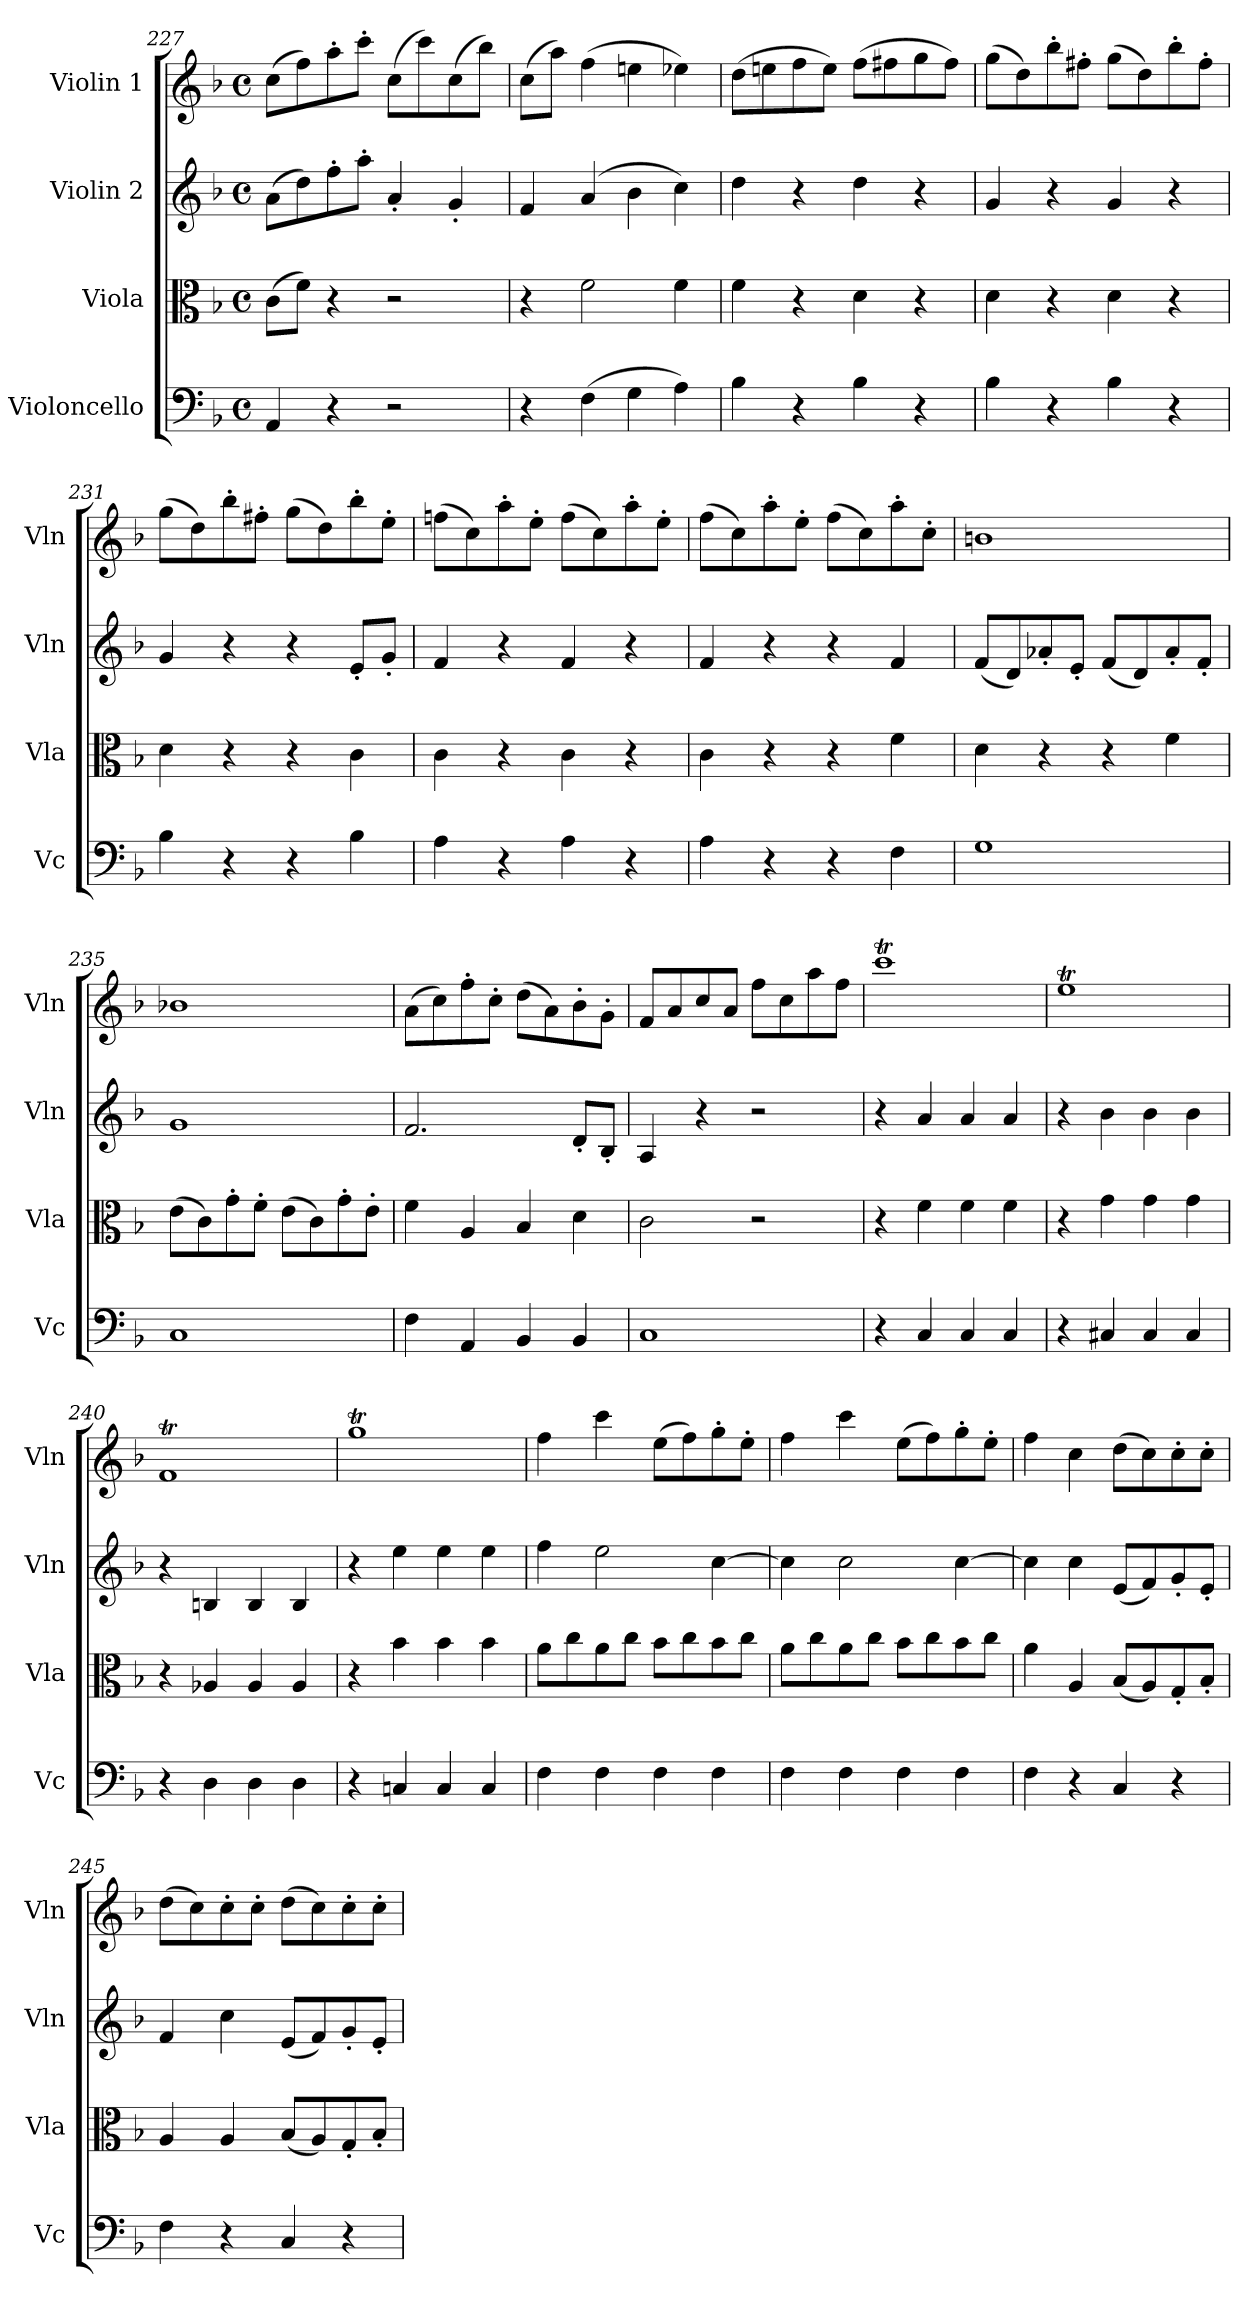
**kern	**kern	**kern	**kern
*part4	*part3	*part2	*part1
*staff4	*staff3	*staff2	*staff1
*I"Violoncello	*I"Viola	*I"Violin 2	*I"Violin 1
*I'Vc	*I'Vla	*I'Vln	*I'Vln
!!LO:LB:g=z
*clefF4	*clefC3	*clefG2	*clefG2
*k[b-]	*k[b-]	*k[b-]	*k[b-]
*M4/4	*M4/4	*M4/4	*M4/4
*met(c)	*met(c)	*met(c)	*met(c)
=227	=227	=227	=227
4AA/	(>8c\L	(>8a\L	(>8cc\L
.	8f\J)	8dd\)	8ff\)
4r	4r	8ff'\	8aa'\
.	.	8aa'\J	8ccc'\J
2r	2r	4a'/	(>8cc\L
.	.	.	8ccc\)
.	.	4g'/	(>8cc\
.	.	.	8bb-\J)
=228	=228	=228	=228
4r	4r	4f/	(>8cc\L
.	.	.	8aa\J)
(>4F\	2f\	(>4a/	(>4ff\
4G\	.	4b-\	4een\
4A\)	4f\	4cc\)	4ee-X\)
=229	=229	=229	=229
4B-\	4f\	4dd\	(>8dd\L
.	.	.	8een\
4r	4r	4r	8ff\
.	.	.	8ee\J)
4B-\	4d\	4dd\	(>8ff\L
.	.	.	8ff#X\
4r	4r	4r	8gg\
.	.	.	8ff#\J)
=230	=230	=230	=230
4B-\	4d\	4g/	(>8gg\L
.	.	.	8dd\)
4r	4r	4r	8bb-'\
.	.	.	8ff#X'\J
4B-\	4d\	4g/	(>8gg\L
.	.	.	8dd\)
4r	4r	4r	8bb-'\
.	.	.	8ff#'\J
=231	=231	=231	=231
4B-\	4d\	4g/	(>8gg\L
.	.	.	8dd\)
4r	4r	4r	8bb-'\
.	.	.	8ff#X'\J
4r	4r	4r	(>8gg\L
.	.	.	8dd\)
4B-\	4c\	8e'/L	8bb-'\
.	.	8g'/J	8ee'\J
!!LO:PB:g=z
=232	=232	=232	=232
4A\	4c\	4f/	(>8ffn\L
.	.	.	8cc\)
4r	4r	4r	8aa'\
.	.	.	8ee'\J
4A\	4c\	4f/	(>8ff\L
.	.	.	8cc\)
4r	4r	4r	8aa'\
.	.	.	8ee'\J
=233	=233	=233	=233
4A\	4c\	4f/	(>8ff\L
.	.	.	8cc\)
4r	4r	4r	8aa'\
.	.	.	8ee'\J
4r	4r	4r	(>8ff\L
.	.	.	8cc\)
4F\	4f\	4f/	8aa'\
.	.	.	8cc'\J
=234	=234	=234	=234
1G	4d\	(<8f/L	1bn
.	.	8d/)	.
.	4r	8a-X'/	.
.	.	8e'/J	.
.	4r	(<8f/L	.
.	.	8d/)	.
.	4f\	8a-'/	.
.	.	8f'/J	.
=235	=235	=235	=235
1C	(>8e\L	1g	1b-X
.	8c\)	.	.
.	8g'\	.	.
.	8f'\J	.	.
.	(>8e\L	.	.
.	8c\)	.	.
.	8g'\	.	.
.	8e'\J	.	.
=236	=236	=236	=236
4F\	4f\	2.f/	(>8a\L
.	.	.	8cc\)
4AA/	4A/	.	8ff'\
.	.	.	8cc'\J
4BB-/	4B-/	.	(>8dd\L
.	.	.	8a\)
4BB-/	4d\	8d'/L	8b-'\
.	.	8B-'/J	8g'\J
!!LO:LB:g=z
=237	=237	=237	=237
1C	2c\	4A/	8f/L
.	.	.	8a/
.	.	4r	8cc/
.	.	.	8a/J
.	2r	2r	8ff\L
.	.	.	8cc\
.	.	.	8aa\
.	.	.	8ff\J
=238	=238	=238	=238
4r	4r	4r	1cccT
4C/	4f\	4a/	.
4C/	4f\	4a/	.
4C/	4f\	4a/	.
=239	=239	=239	=239
4r	4r	4r	1eet
4C#X/	4g\	4b-\	.
4C#/	4g\	4b-\	.
4C#/	4g\	4b-\	.
=240	=240	=240	=240
4r	4r	4r	1fT
4D\	4A-X/	4Bn/	.
4D\	4A-/	4B/	.
4D\	4A-/	4B/	.
=241	=241	=241	=241
4r	4r	4r	1ggT
4Cn/	4b-\	4ee\	.
4C/	4b-\	4ee\	.
4C/	4b-\	4ee\	.
=242	=242	=242	=242
4F\	8a\L	4ff\	4ff\
.	8cc\	.	.
4F\	8a\	2ee\	4ccc\
.	8cc\J	.	.
4F\	8b-\L	.	(>8ee\L
.	8cc\	.	8ff\)
4F\	8b-\	[4cc\	8gg'\
.	8cc\J	.	8ee'\J
!!LO:LB:g=z
=243	=243	=243	=243
4F\	8a\L	4cc\]	4ff\
.	8cc\	.	.
4F\	8a\	2cc\	4ccc\
.	8cc\J	.	.
4F\	8b-\L	.	(>8ee\L
.	8cc\	.	8ff\)
4F\	8b-\	[4cc\	8gg'\
.	8cc\J	.	8ee'\J
=244	=244	=244	=244
4F\	4a\	4cc\]	4ff\
4r	4A/	4cc\	4cc\
4C/	(<8B-/L	(<8e/L	(>8dd\L
.	8A/)	8f/)	8cc\)
4r	8G'/	8g'/	8cc'\
.	8B-'/J	8e'/J	8cc'\J
=245	=245	=245	=245
4F\	4A/	4f/	(>8dd\L
.	.	.	8cc\)
4r	4A/	4cc\	8cc'\
.	.	.	8cc'\J
4C/	(<8B-/L	(<8e/L	(>8dd\L
.	8A/)	8f/)	8cc\)
4r	8G'/	8g'/	8cc'\
.	8B-'/J	8e'/J	8cc'\J
=	=	=	=
*-	*-	*-	*-
